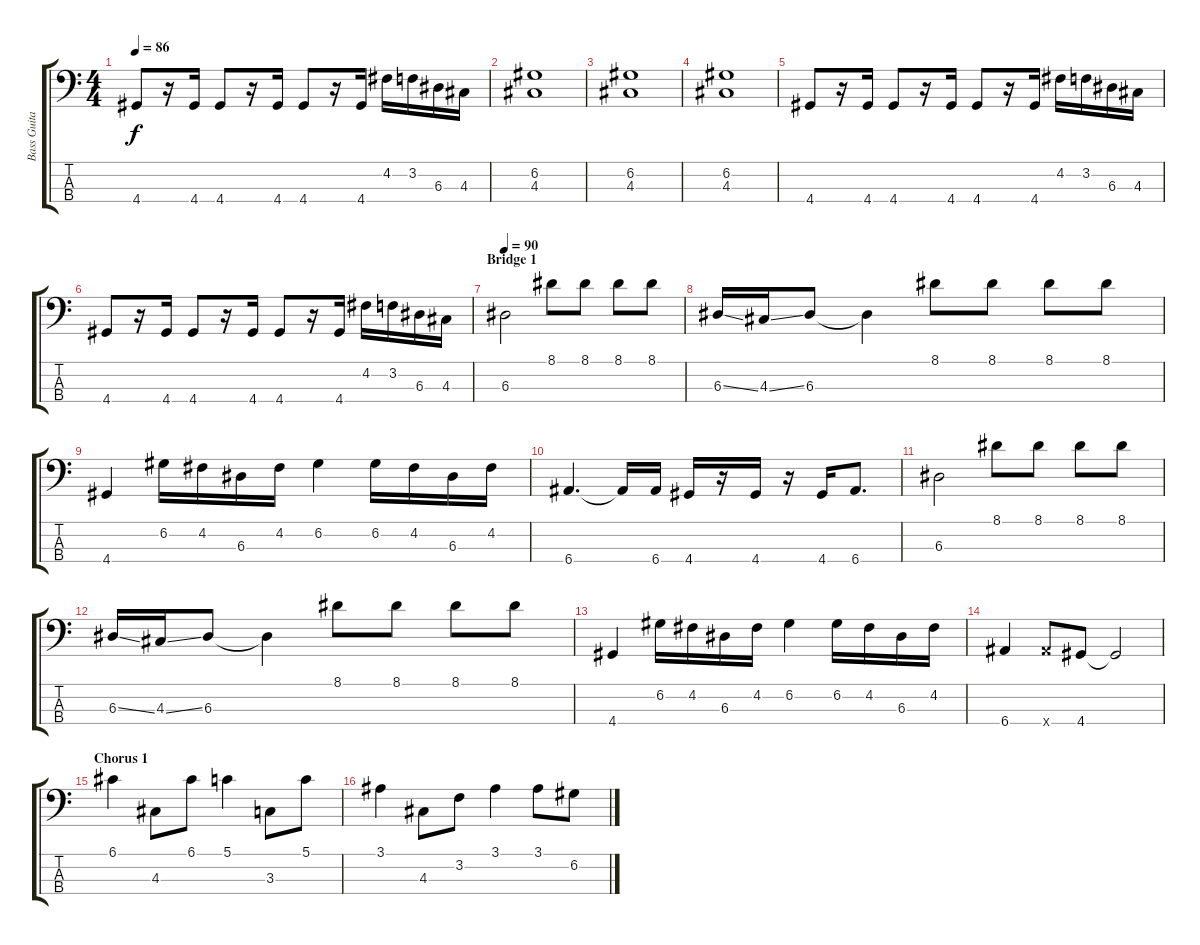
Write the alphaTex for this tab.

\track ("Bass Guitar" "Bass Guita") {instrument electricbasspick}
\staff {score tabs}
\tuning (G2 D2 A1 E1) {hide}
\ts (4 4)
\tempo 86
\clef f4
\ks c
4.4.8{dy f} r.16 4.4.16 4.4.8 r.16 4.4.16 4.4.8 r.16 4.4.16 4.2.16 3.2.16 6.3.16 4.3.16 |
(6.2 4.3).1 |
(6.2 4.3).1 |
(6.2 4.3).1 |
4.4.8 r.16 4.4.16 4.4.8 r.16 4.4.16 4.4.8 r.16 4.4.16 4.2.16 3.2.16 6.3.16 4.3.16 |
4.4.8 r.16 4.4.16 4.4.8 r.16 4.4.16 4.4.8 r.16 4.4.16 4.2.16 3.2.16 6.3.16 4.3.16 |
\section ("" "Bridge 1")
\tempo 90
6.3.2 8.1.8 8.1.8 8.1.8 8.1.8 |
6.3{ss}.16 4.3{ss}.16 6.3.8 6.3{t}.4 8.1.8 8.1.8 8.1.8 8.1.8 |
4.4.4 6.2.16 4.2.16 6.3.16 4.2.16 6.2.4 6.2.16 4.2.16 6.3.16 4.2.16 |
6.4.4{d} 6.4{t}.16 6.4.16 4.4.16 r.16 4.4.16 r.16 4.4.16 6.4.8{d} |
6.3.2 8.1.8 8.1.8 8.1.8 8.1.8 |
6.3{ss}.16 4.3{ss}.16 6.3.8 6.3{t}.4 8.1.8 8.1.8 8.1.8 8.1.8 |
4.4.4 6.2.16 4.2.16 6.3.16 4.2.16 6.2.4 6.2.16 4.2.16 6.3.16 4.2.16 |
6.4.4 6.4{x}.8 4.4.8 4.4{t}.2 |
\section ("" "Chorus 1")
6.1.4 4.3.8 6.1.8 5.1.4 3.3.8 5.1.8 |
3.1.4 4.3.8 3.2.8 3.1.4 3.1.8 6.2.8
